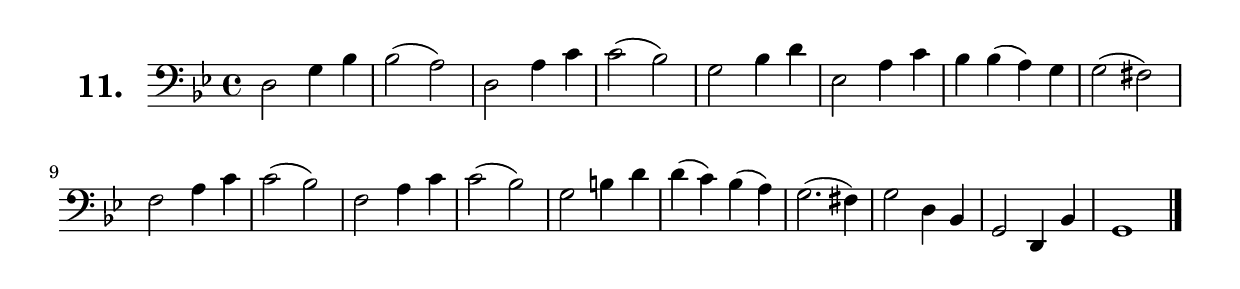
\version "2.18.2"

\score {
  \new StaffGroup = "" \with {
        instrumentName = \markup { \bold \huge { \larger "11." }}
      }
  <<
    \new Staff = "celloI" 
    \relative c {
      \clef bass
      \key g \minor
      \time 4/4

      d2 g4 bes     | %01
      bes2( a)      | %02
      d, a'4 c      | %03
      c2( bes)      | %04
      g bes4 d      | %05
      es,2 a4 c     | %06
      bes bes( a) g | %07
      g2( fis)      | %08
      f a4 c        | %09
      c2( bes)      | %10
      f a4 c        | %11
      c2( bes)      | %12
      g2 b4 d       | %13
      d( c) bes( a) | %14
      g2.( fis4)    | %15
      g2 d4 bes     | %16
      g2 d4 bes'    | %17
      g1 \bar "|."  | %18

    }
  >>
  \layout {}
  \midi {}
  \header {
    composer = "Sebastian Lee"
    %opus = "Op.30"
  }
}
